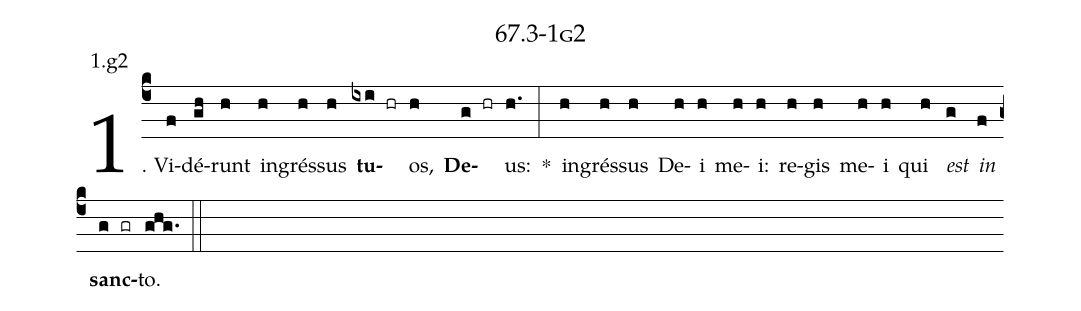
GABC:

name: 67.3-1g2;
annotation: 1.g2;
%%
(c4)1. Vi(f)dé(gh)runt(h) in(h)grés(h)sus(h) <b>tu</b>(ixi hr)os,(h) <b>De</b>(g hr)us:(h.) *(:) in(h)grés(h)sus(h) De(h)i(h) me(h)i:(h) re(h)gis(h) me(h)i(h) qui(h) <i>est</i>(g) <i>in</i>(f) <b>sanc</b>(g gr)to.(ghg.) (::)


%E(h) u(h) o(g) u(f) a(g) e.(ghg.) (::)
